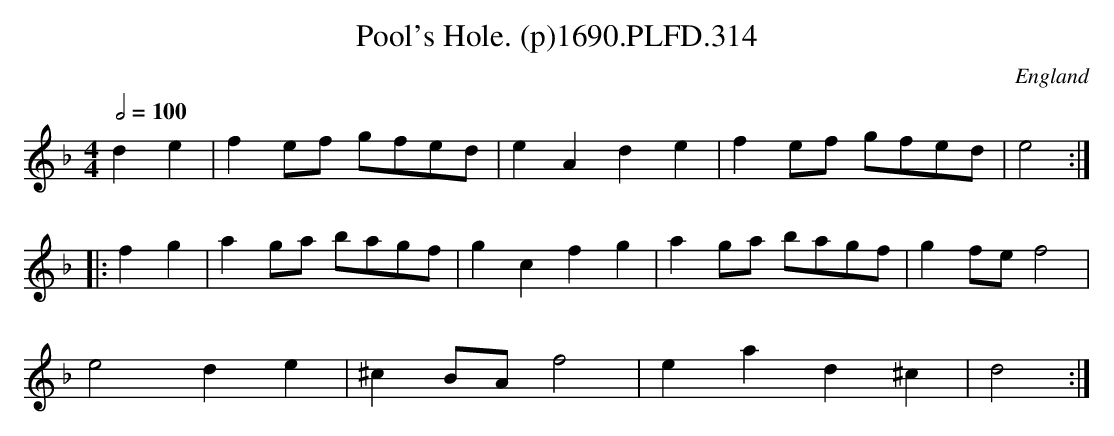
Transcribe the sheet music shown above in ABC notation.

X:1
T:Pool's Hole. (p)1690.PLFD.314
M:4/4
L:1/8
Q:1/2=100
O:England
K:F
d2e2|f2 ef gfed|e2 A2 d2 e2|f2 ef gfed| e4:|
|: f2 g2|a2ga bagf|g2 c2 f2 g2|a2 ga bagf| g2 fe f4|
e4 d2 e2|^c2 BA f4|e2 a2 d2 ^c2| d4:|
